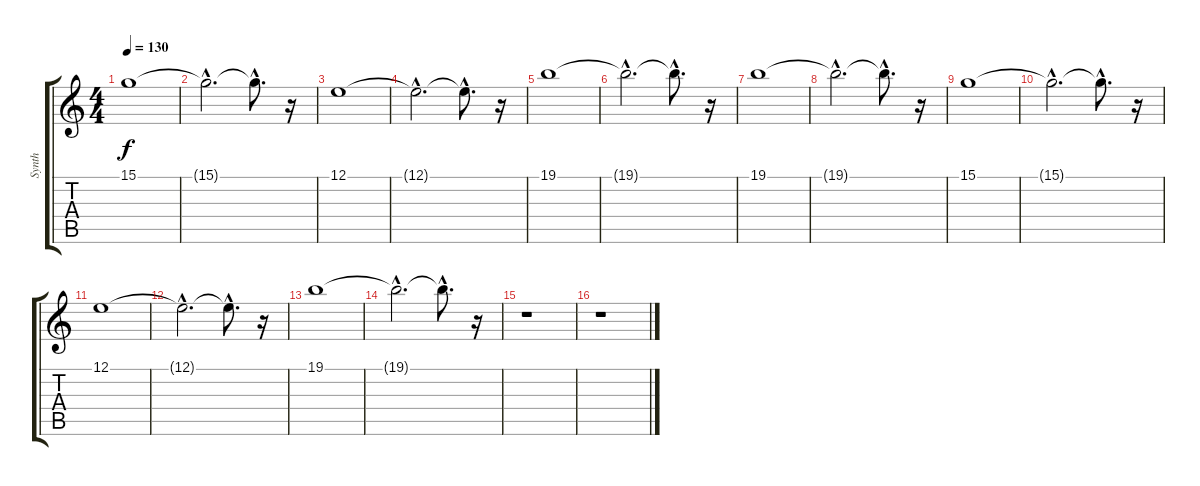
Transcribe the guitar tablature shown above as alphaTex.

\track ("Synth" "Synth") {instrument synthstrings2}
\staff {score tabs}
\tuning (E4 B3 G3 D3 A2 E2) {hide}
\ts (4 4)
\tempo 130
\clef g2
\ks c
15.1.1{dy f} |
15.1{hac t}.2{d} 15.1{hac t}.8{d} r.16 |
12.1.1 |
12.1{hac t}.2{d} 12.1{hac t}.8{d} r.16 |
19.1.1 |
19.1{hac t}.2{d} 19.1{hac t}.8{d} r.16 |
19.1.1 |
19.1{hac t}.2{d} 19.1{hac t}.8{d} r.16 |
15.1.1 |
15.1{hac t}.2{d} 15.1{hac t}.8{d} r.16 |
12.1.1 |
12.1{hac t}.2{d} 12.1{hac t}.8{d} r.16 |
19.1.1 |
19.1{hac t}.2{d} 19.1{hac t}.8{d} r.16 |
r.1 |
r.1
